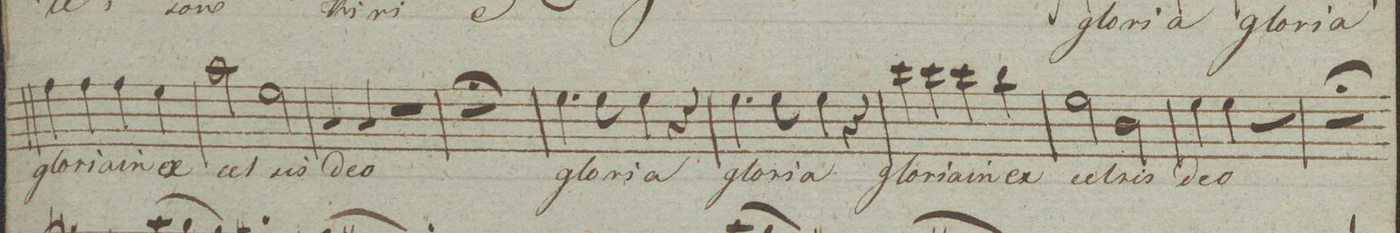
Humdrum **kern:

**kern	**text	**dynam
*I"Baſso.	*	*
*clefF4	*	*
*k[]	*	*
*met(c|)	*	*
*M2/2	*	*
4A\	glo-	.
4A\	-ria	.
4A\	in	.
4G\	ex-	.
=6	=6	=6
*2\right	*	*
2c\	-cel-	.
2G\	-sis	.
=7	=7	=7
4C/	de-	.
4C/	-o	.
2r	.	.
=8	=8	=8
1r;	.	.
=9	=9	=9
4.G\	glo-	.
8G\	-ri-	.
4G\	-a	.
4r	.	.
=10	=10	=10
4.G\	glo-	.
8G\	-ri-	.
4G\	-a	.
4r	.	.
=11	=11	=11
4e\	glo-	.
4e\	-ria	.
4e\	in	.
4d\	ex-	.
=12	=12	=12
2G\	-cel-	.
2D\	-sis	.
=13	=13	=13
4G\	de-	.
4G\	-o	.
2r	.	.
=14	=14	=14
1r;	.	.
=15	=15	=15
*-	*-	*-
